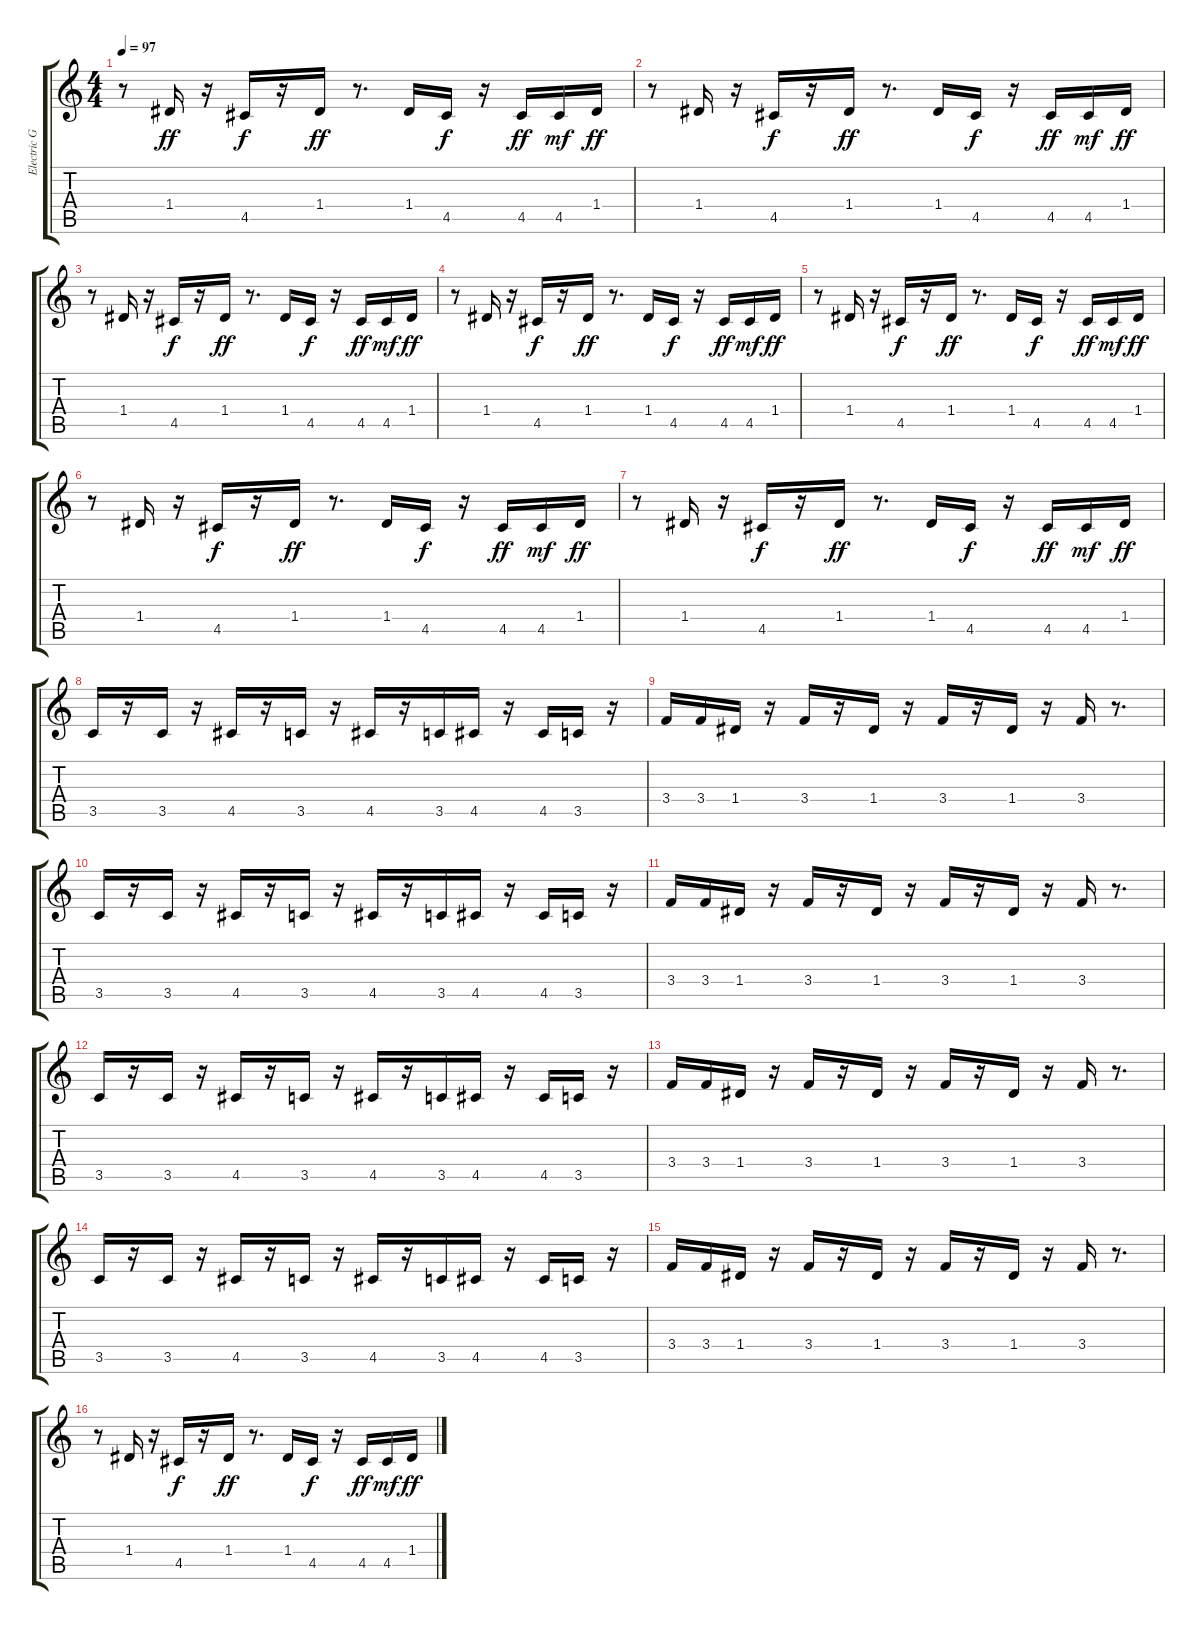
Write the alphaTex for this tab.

\track ("Electric Guitar (muted)" "Electric G") {instrument electricguitarmuted}
\staff {score tabs}
\tuning (E4 B3 G3 D3 A2 E2) {hide}
\ts (4 4)
\tempo 97
\clef g2
\ks c
r.8{dy ff} 1.4.16 r.16 4.5.16{dy f} r.16 1.4.16{dy ff} r.8{d} 1.4.16 4.5.16{dy f} r.16 4.5.16{dy ff} 4.5.16{dy mf} 1.4.16{dy ff} |
r.8 1.4.16 r.16 4.5.16{dy f} r.16 1.4.16{dy ff} r.8{d} 1.4.16 4.5.16{dy f} r.16 4.5.16{dy ff} 4.5.16{dy mf} 1.4.16{dy ff} |
r.8 1.4.16 r.16 4.5.16{dy f} r.16 1.4.16{dy ff} r.8{d} 1.4.16 4.5.16{dy f} r.16 4.5.16{dy ff} 4.5.16{dy mf} 1.4.16{dy ff} |
r.8 1.4.16 r.16 4.5.16{dy f} r.16 1.4.16{dy ff} r.8{d} 1.4.16 4.5.16{dy f} r.16 4.5.16{dy ff} 4.5.16{dy mf} 1.4.16{dy ff} |
r.8 1.4.16 r.16 4.5.16{dy f} r.16 1.4.16{dy ff} r.8{d} 1.4.16 4.5.16{dy f} r.16 4.5.16{dy ff} 4.5.16{dy mf} 1.4.16{dy ff} |
r.8 1.4.16 r.16 4.5.16{dy f} r.16 1.4.16{dy ff} r.8{d} 1.4.16 4.5.16{dy f} r.16 4.5.16{dy ff} 4.5.16{dy mf} 1.4.16{dy ff} |
r.8 1.4.16 r.16 4.5.16{dy f} r.16 1.4.16{dy ff} r.8{d} 1.4.16 4.5.16{dy f} r.16 4.5.16{dy ff} 4.5.16{dy mf} 1.4.16{dy ff} |
3.5.16 r.16 3.5.16 r.16 4.5.16 r.16 3.5.16 r.16 4.5.16 r.16 3.5.16 4.5.16 r.16 4.5.16 3.5.16 r.16 |
3.4.16 3.4.16 1.4.16 r.16 3.4.16 r.16 1.4.16 r.16 3.4.16 r.16 1.4.16 r.16 3.4.16 r.8{d} |
3.5.16 r.16 3.5.16 r.16 4.5.16 r.16 3.5.16 r.16 4.5.16 r.16 3.5.16 4.5.16 r.16 4.5.16 3.5.16 r.16 |
3.4.16 3.4.16 1.4.16 r.16 3.4.16 r.16 1.4.16 r.16 3.4.16 r.16 1.4.16 r.16 3.4.16 r.8{d} |
3.5.16 r.16 3.5.16 r.16 4.5.16 r.16 3.5.16 r.16 4.5.16 r.16 3.5.16 4.5.16 r.16 4.5.16 3.5.16 r.16 |
3.4.16 3.4.16 1.4.16 r.16 3.4.16 r.16 1.4.16 r.16 3.4.16 r.16 1.4.16 r.16 3.4.16 r.8{d} |
3.5.16 r.16 3.5.16 r.16 4.5.16 r.16 3.5.16 r.16 4.5.16 r.16 3.5.16 4.5.16 r.16 4.5.16 3.5.16 r.16 |
3.4.16 3.4.16 1.4.16 r.16 3.4.16 r.16 1.4.16 r.16 3.4.16 r.16 1.4.16 r.16 3.4.16 r.8{d} |
r.8 1.4.16 r.16 4.5.16{dy f} r.16 1.4.16{dy ff} r.8{d} 1.4.16 4.5.16{dy f} r.16 4.5.16{dy ff} 4.5.16{dy mf} 1.4.16{dy ff}
